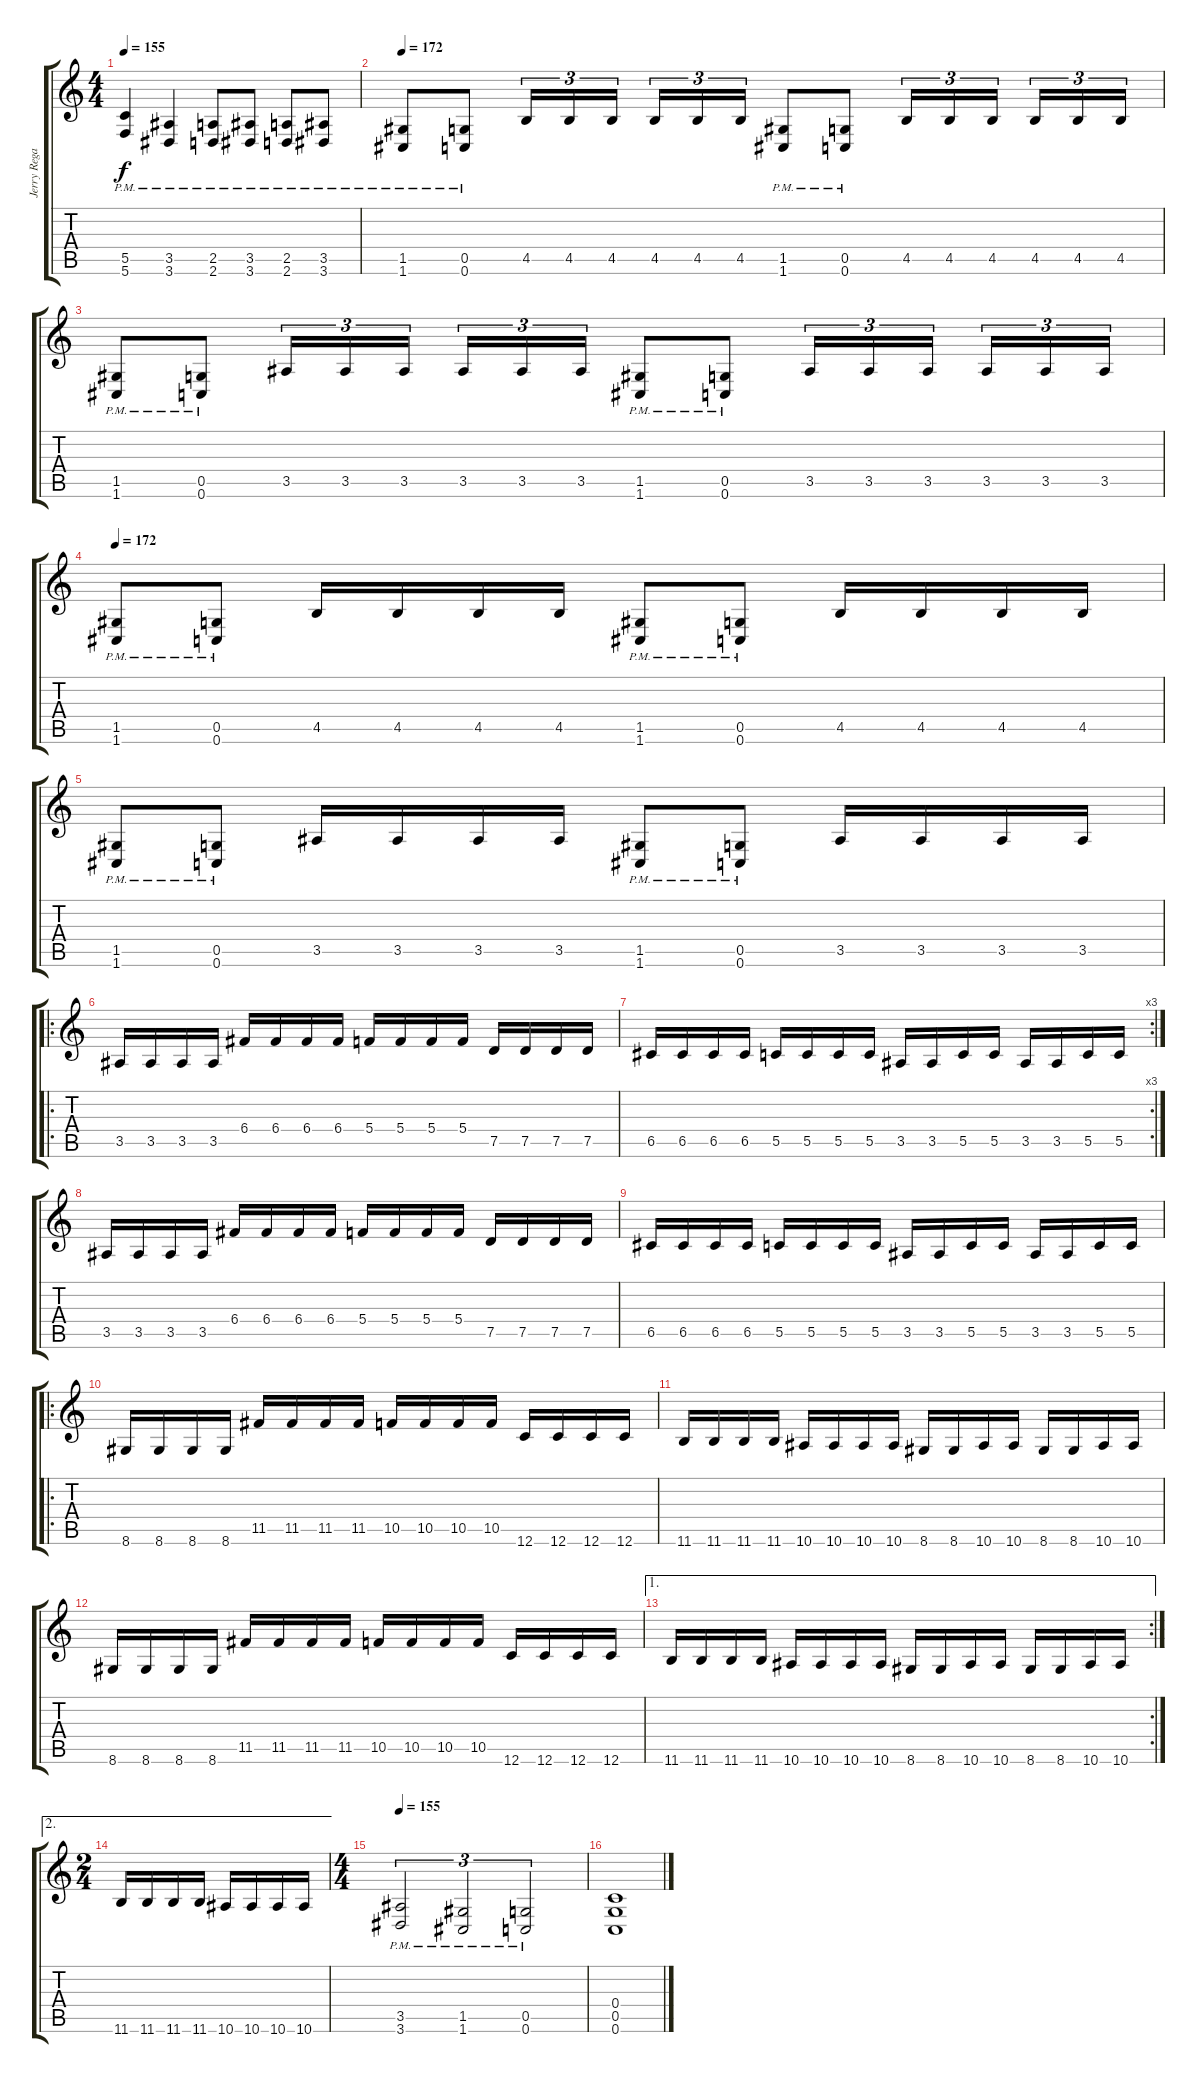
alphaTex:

\track ("Jerry Regan" "Jerry Rega") {instrument distortionguitar}
\staff {score tabs}
\tuning (D4 A3 F3 C3 G2 C2) {hide}
\ts (4 4)
\tempo 155
\clef g2
\ks c
(5.5{pm} 5.6{pm}).4{dy f} (3.5{pm} 3.6{pm}).4 (2.5{pm} 2.6{pm}).8 (3.5{pm} 3.6{pm}).8 (2.5{pm} 2.6{pm}).8 (3.5{pm} 3.6{pm}).8 |
\tempo 172
(1.5{pm} 1.6{pm}).8 (0.5{pm} 0.6{pm}).8 4.5.16{tu (3 2)} 4.5.16{tu (3 2)} 4.5.16{tu (3 2) beam splitsecondary} 4.5.16{tu (3 2)} 4.5.16{tu (3 2)} 4.5.16{tu (3 2)} (1.5{pm} 1.6{pm}).8 (0.5{pm} 0.6{pm}).8 4.5.16{tu (3 2)} 4.5.16{tu (3 2)} 4.5.16{tu (3 2) beam splitsecondary} 4.5.16{tu (3 2)} 4.5.16{tu (3 2)} 4.5.16{tu (3 2)} |
(1.5{pm} 1.6{pm}).8 (0.5{pm} 0.6{pm}).8 3.5.16{tu (3 2)} 3.5.16{tu (3 2)} 3.5.16{tu (3 2) beam splitsecondary} 3.5.16{tu (3 2)} 3.5.16{tu (3 2)} 3.5.16{tu (3 2)} (1.5{pm} 1.6{pm}).8 (0.5{pm} 0.6{pm}).8 3.5.16{tu (3 2)} 3.5.16{tu (3 2)} 3.5.16{tu (3 2) beam splitsecondary} 3.5.16{tu (3 2)} 3.5.16{tu (3 2)} 3.5.16{tu (3 2)} |
\tempo 172
(1.5{pm} 1.6{pm}).8 (0.5{pm} 0.6{pm}).8 4.5.16 4.5.16 4.5.16 4.5.16 (1.5{pm} 1.6{pm}).8 (0.5{pm} 0.6{pm}).8 4.5.16 4.5.16 4.5.16 4.5.16 |
(1.5{pm} 1.6{pm}).8 (0.5{pm} 0.6{pm}).8 3.5.16 3.5.16 3.5.16 3.5.16 (1.5{pm} 1.6{pm}).8 (0.5{pm} 0.6{pm}).8 3.5.16 3.5.16 3.5.16 3.5.16 |
\ro
3.5.16 3.5.16 3.5.16 3.5.16 6.4.16 6.4.16 6.4.16 6.4.16 5.4.16 5.4.16 5.4.16 5.4.16 7.5.16 7.5.16 7.5.16 7.5.16 |
\rc 3
6.5.16 6.5.16 6.5.16 6.5.16 5.5.16 5.5.16 5.5.16 5.5.16 3.5.16 3.5.16 5.5.16 5.5.16 3.5.16 3.5.16 5.5.16 5.5.16 |
3.5.16 3.5.16 3.5.16 3.5.16 6.4.16 6.4.16 6.4.16 6.4.16 5.4.16 5.4.16 5.4.16 5.4.16 7.5.16 7.5.16 7.5.16 7.5.16 |
6.5.16 6.5.16 6.5.16 6.5.16 5.5.16 5.5.16 5.5.16 5.5.16 3.5.16 3.5.16 5.5.16 5.5.16 3.5.16 3.5.16 5.5.16 5.5.16 |
\ro
8.6.16 8.6.16 8.6.16 8.6.16 11.5.16 11.5.16 11.5.16 11.5.16 10.5.16 10.5.16 10.5.16 10.5.16 12.6.16 12.6.16 12.6.16 12.6.16 |
11.6.16 11.6.16 11.6.16 11.6.16 10.6.16 10.6.16 10.6.16 10.6.16 8.6.16 8.6.16 10.6.16 10.6.16 8.6.16 8.6.16 10.6.16 10.6.16 |
8.6.16 8.6.16 8.6.16 8.6.16 11.5.16 11.5.16 11.5.16 11.5.16 10.5.16 10.5.16 10.5.16 10.5.16 12.6.16 12.6.16 12.6.16 12.6.16 |
\ae 1
\rc 2
11.6.16 11.6.16 11.6.16 11.6.16 10.6.16 10.6.16 10.6.16 10.6.16 8.6.16 8.6.16 10.6.16 10.6.16 8.6.16 8.6.16 10.6.16 10.6.16 |
\ae 2
\ts (2 4)
11.6.16 11.6.16 11.6.16 11.6.16 10.6.16 10.6.16 10.6.16 10.6.16 |
\ts (4 4)
\tempo 155
(3.5{pm} 3.6{pm}).2{tu (3 2)} (1.5{pm} 1.6{pm}).2{tu (3 2)} (0.5{pm} 0.6{pm}).2{tu (3 2)} |
(0.4 0.5 0.6).1
